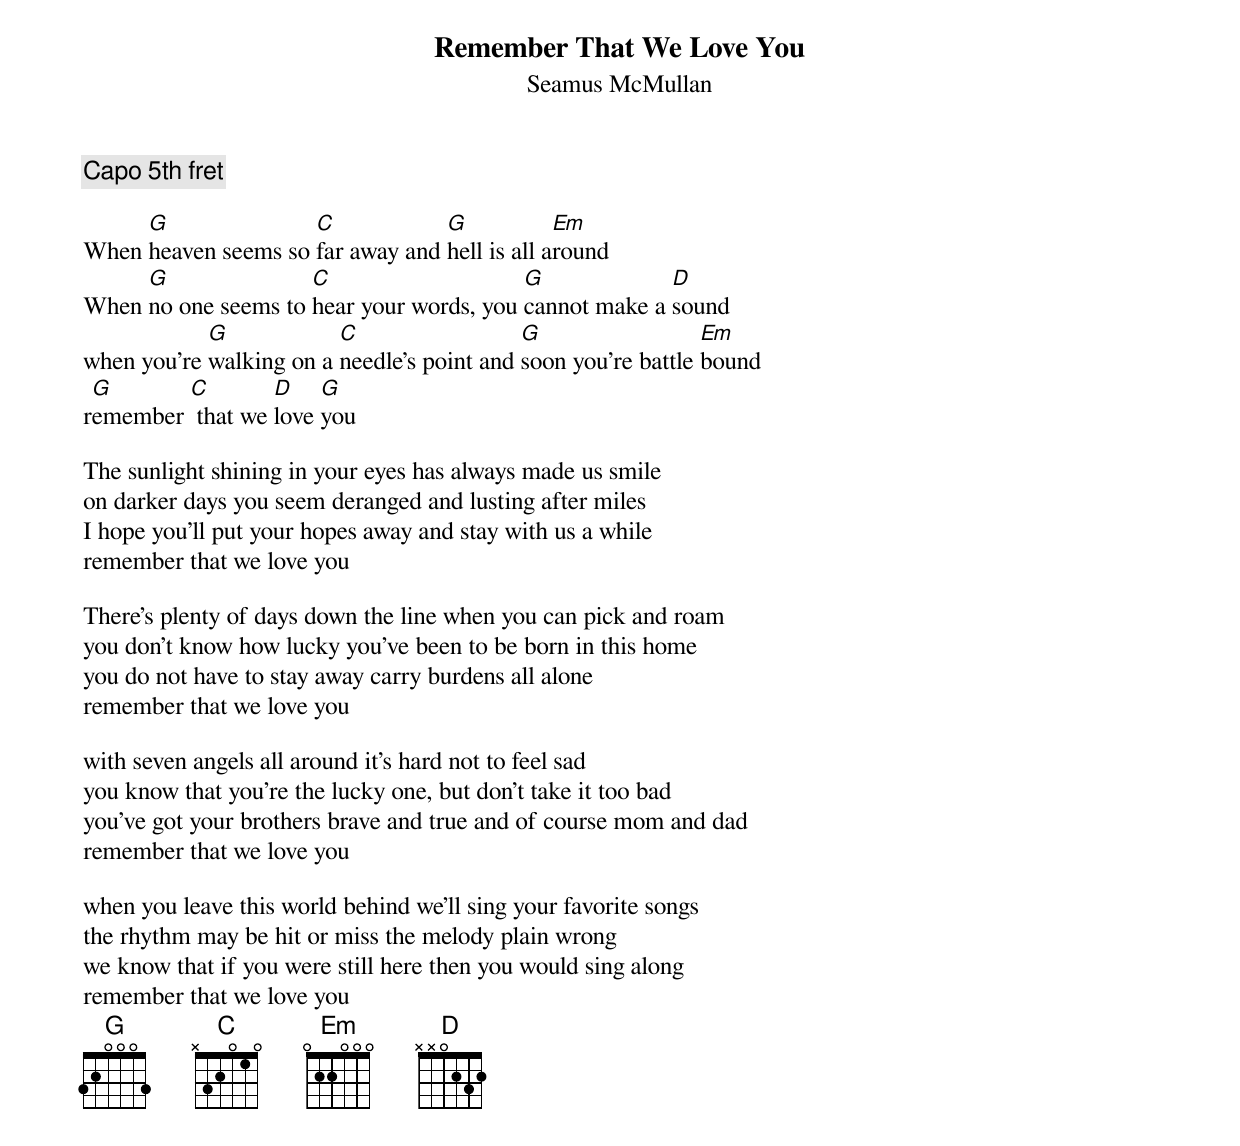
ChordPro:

{t: Remember That We Love You}
{st: Seamus McMullan}

{c: Capo 5th fret}

When [G]heaven seems so [C]far away and [G]hell is all a[Em]round
When [G]no one seems to [C]hear your words, you [G]cannot make a [D]sound
when you're [G]walking on a [C]needle's point and [G]soon you're battle [Em]bound
r[G]emember [C] that we [D]love [G]you

The sunlight shining in your eyes has always made us smile
on darker days you seem deranged and lusting after miles
I hope you'll put your hopes away and stay with us a while
remember that we love you

There's plenty of days down the line when you can pick and roam
you don't know how lucky you've been to be born in this home
you do not have to stay away carry burdens all alone
remember that we love you

with seven angels all around it's hard not to feel sad
you know that you're the lucky one, but don't take it too bad
you've got your brothers brave and true and of course mom and dad
remember that we love you

when you leave this world behind we'll sing your favorite songs
the rhythm may be hit or miss the melody plain wrong
we know that if you were still here then you would sing along
remember that we love you
